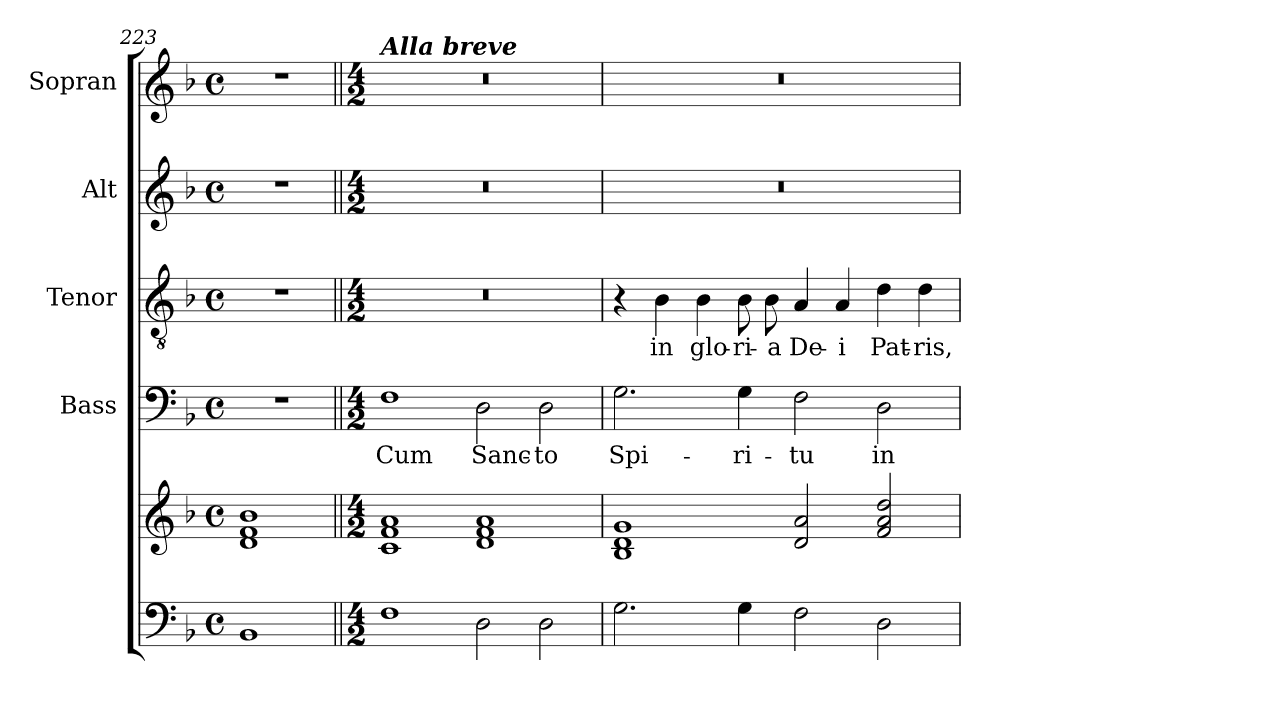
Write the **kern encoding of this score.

**kern	**kern	**kern	**text	**kern	**text	**kern	**kern
*part5	*part5	*part4	*part4	*part3	*part3	*part2	*part1
*staff6	*staff5	*staff4	*staff4	*staff3	*staff3	*staff2	*staff1
*	*	*I"Bass	*	*I"Tenor	*	*I"Alt	*I"Sopran
*	*	*I'B.	*	*I'T.	*	*I'A.	*I'S.
*clefF4	*clefG2	*clefF4	*	*clefGv2	*	*clefG2	*clefG2
*k[b-]	*k[b-]	*k[b-]	*	*k[b-]	*	*k[b-]	*k[b-]
*F:	*F:	*F:	*	*F:	*	*F:	*F:
*M4/4	*M4/4	*M4/4	*	*M4/4	*	*M4/4	*M4/4
*met(c)	*met(c)	*met(c)	*	*met(c)	*	*met(c)	*met(c)
=223	=223	=223	=223	=223	=223	=223	=223
1BB-	1d 1f 1b-	1r	.	1r	.	1r	1r
!!LO:LB:g=z
=224||	=224||	=224||	=224||	=224||	=224||	=224||	=224||
*M4/2	*M4/2	*M4/2	*	*M4/2	*	*M4/2	*M4/2
!	!	!	!	!	!	!	!LO:TX:a:Bi:t=Alla breve
!	!	!	!LO:LY:b	!	!	!	!
1F	1c 1f 1a	1F	Cum	0r	.	0r	0r
!	!	!	!LO:LY:b	!	!	!	!
2D\	1d 1f 1a	2D\	Sanc-	.	.	.	.
!	!	!	!LO:LY:b	!	!	!	!
2D\	.	2D\	-to	.	.	.	.
=225	=225	=225	=225	=225	=225	=225	=225
!	!	!	!LO:LY:b	!	!	!	!
2.G\	1B- 1d 1g	2.G\	Spi-	4r	.	0r	0r
!	!	!	!	!	!LO:LY:b	!	!
.	.	.	.	4B-\	in	.	.
!	!	!	!	!	!LO:LY:b	!	!
.	.	.	.	4B-\	glo-	.	.
!	!	!	!LO:LY:b	!	!LO:LY:b	!	!
4G\	.	4G\	-ri-	8B-\	-ri-	.	.
!	!	!	!	!	!LO:LY:b	!	!
.	.	.	.	8B-\	-a	.	.
!	!	!	!LO:LY:b	!	!LO:LY:b	!	!
2F\	2d/ 2a/	2F\	-tu	4A/	De-	.	.
!	!	!	!	!	!LO:LY:b	!	!
.	.	.	.	4A/	-i	.	.
!	!	!	!LO:LY:b	!	!LO:LY:b	!	!
2D\	2f/ 2a/ 2dd/	2D\	in	4d\	Pat-	.	.
!	!	!	!	!	!LO:LY:b	!	!
.	.	.	.	4d\	-ris,	.	.
=	=	=	=	=	=	=	=
*-	*-	*-	*-	*-	*-	*-	*-
